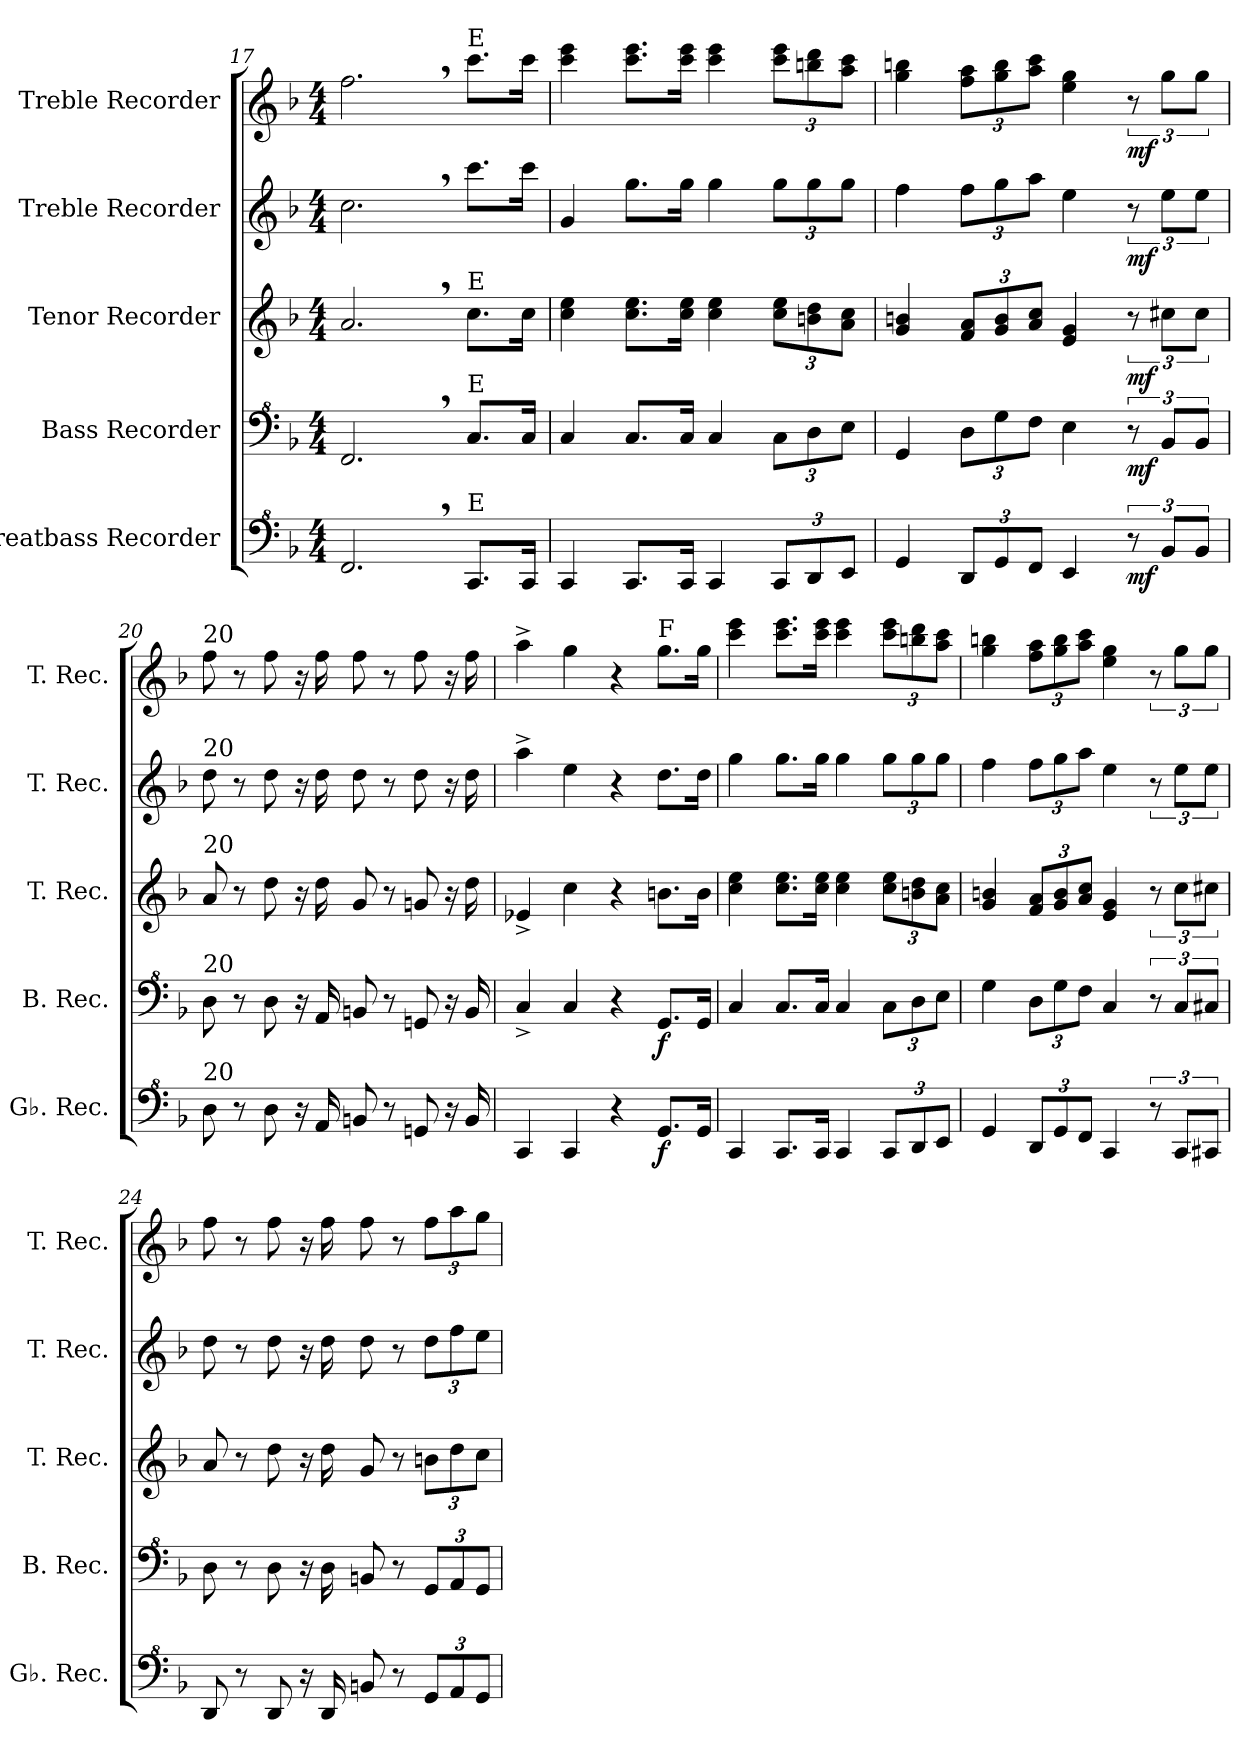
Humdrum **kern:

**kern	**dynam	**kern	**dynam	**kern	**dynam	**kern	**dynam	**kern	**dynam
*part5	*part5	*part4	*part4	*part3	*part3	*part2	*part2	*part1	*part1
*staff5	*staff5	*staff4	*staff4	*staff3	*staff3	*staff2	*staff2	*staff1	*staff1
*I"Greatbass Recorder	*	*I"Bass Recorder	*	*I"Tenor Recorder	*	*I"Treble Recorder	*	*I"Treble Recorder	*
*I'Gb. Rec.	*	*I'B. Rec.	*	*I'T. Rec.	*	*I'T. Rec.	*	*I'T. Rec.	*
*clefF^4	*	*clefF^4	*	*clefG2	*	*clefG2	*	*clefG2	*
*k[b-]	*	*k[b-]	*	*k[b-]	*	*k[b-]	*	*k[b-]	*
*M4/4	*	*M4/4	*	*M4/4	*	*M4/4	*	*M4/4	*
=17	=17	=17	=17	=17	=17	=17	=17	=17	=17
2.F,/	.	2.F,/	.	2.a,/	.	2.cc,\	.	2.ff,\	.
!	!	!	!	!	!	!	!	!LO:TX:a:t=E	!
!	!	!	!	!LO:TX:a:t=E	!	!	!	!	!
!	!	!LO:TX:a:t=E	!	!	!	!	!	!	!
!LO:TX:a:t=E	!	!	!	!	!	!	!	!	!
8.C/L	.	8.c/L	.	8.cc\L	.	8.ccc\L	.	8.ccc\L	.
16C/Jk	.	16c/Jk	.	16cc\Jk	.	16ccc\Jk	.	16ccc\Jk	.
=18	=18	=18	=18	=18	=18	=18	=18	=18	=18
4C/	.	4c/	.	4cc\ 4eei\	.	4g/	.	4ccc\ 4eeei\	.
8.C/L	.	8.c/L	.	8.cc\ 8.eei\L	.	8.gg\L	.	8.ccc\ 8.eeei\L	.
16C/Jk	.	16c/Jk	.	16cc\ 16eei\Jk	.	16gg\Jk	.	16ccc\ 16eeei\Jk	.
4C/	.	4c/	.	4cc\ 4eei\	.	4gg\	.	4ccc\ 4eeei\	.
*Xbrackettup	*	*Xbrackettup	*	*Xbrackettup	*	*Xbrackettup	*	*Xbrackettup	*
12C/L	.	12c\L	.	12cc\ 12eei\L	.	12gg\L	.	12ccc\ 12eeei\L	.
12D/	.	12d\	.	12bn\ 12ddi\	.	12gg\	.	12bbn\ 12dddi\	.
12E/J	.	12e\J	.	12a\ 12cci\J	.	12gg\J	.	12aa\ 12ccci\J	.
=19	=19	=19	=19	=19	=19	=19	=19	=19	=19
4G/	.	4G/	.	4g/ 4bni/	.	4ff\	.	4gg\ 4bbni\	.
12D/L	.	12d\L	.	12f/ 12ai/L	.	12ff\L	.	12ff\ 12aai\L	.
12G/	.	12g\	.	12g/ 12bi/	.	12gg\	.	12gg\ 12bbi\	.
12F/J	.	12f\J	.	12a/ 12cci/J	.	12aa\J	.	12aa\ 12ccci\J	.
4E/	.	4e\	.	4e/ 4gi/	.	4ee\	.	4ee\ 4ggi\	.
*brackettup	*	*brackettup	*	*brackettup	*	*brackettup	*	*brackettup	*
!	!LO:DY:b	!	!LO:DY:b	!	!LO:DY:b	!	!LO:DY:b	!	!LO:DY:b
12r	mf	12r	mf	12r	mf	12r	mf	12r	mf
12B-/L	.	12B-/L	.	12cc#X\L	.	12ee\L	.	12gg\L	.
12B-/J	.	12B-/J	.	12cc#\J	.	12ee\J	.	12gg\J	.
!!LO:PB:g=z
=20	=20	=20	=20	=20	=20	=20	=20	=20	=20
!	!	!	!	!	!	!	!	!LO:TX:a:t=20	!
!	!	!	!	!	!	!LO:TX:a:t=20	!	!	!
!	!	!	!	!LO:TX:a:t=20	!	!	!	!	!
!	!	!LO:TX:a:t=20	!	!	!	!	!	!	!
!LO:TX:a:t=20	!	!	!	!	!	!	!	!	!
8d\	.	8d\	.	8a/	.	8dd\	.	8ff\	.
8r	.	8r	.	8r	.	8r	.	8r	.
8d\	.	8d\	.	8dd\	.	8dd\	.	8ff\	.
16r	.	16r	.	16r	.	16r	.	16r	.
16A/	.	16A/	.	16dd\	.	16dd\	.	16ff\	.
8Bn/	.	8Bn/	.	8g/	.	8dd\	.	8ff\	.
8r	.	8r	.	8r	.	8r	.	8r	.
8Gn/	.	8Gn/	.	8gn/	.	8dd\	.	8ff\	.
16r	.	16r	.	16r	.	16r	.	16r	.
16B/	.	16B/	.	16dd\	.	16dd\	.	16ff\	.
=21	=21	=21	=21	=21	=21	=21	=21	=21	=21
4C/	.	4c^/	.	4e-X^/	.	4aa^\	.	4aa^\	.
4C/	.	4c/	.	4cc\	.	4ee\	.	4gg\	.
4r	.	4r	.	4r	.	4r	.	4r	.
!	!	!	!	!	!	!	!	!LO:TX:t=F	!
!	!LO:DY:b	!	!LO:DY:b	!	!LO:DY:b	!	!LO:DY:b	!	!
8.G/L	f	8.G/L	f	8.bn\L	other-dynamics	8.dd\L	other-dynamics	8.gg\L	.
!	!	!	!	!	!	!	!	!	!LO:DY:b
16G/Jk	.	16G/Jk	.	16b\Jk	.	16dd\Jk	.	16gg\Jk	other-dynamics
=22	=22	=22	=22	=22	=22	=22	=22	=22	=22
4C/	.	4c/	.	4cc\ 4eei\	.	4gg\	.	4ccc\ 4eeei\	.
8.C/L	.	8.c/L	.	8.cc\ 8.eei\L	.	8.gg\L	.	8.ccc\ 8.eeei\L	.
16C/Jk	.	16c/Jk	.	16cc\ 16eei\Jk	.	16gg\Jk	.	16ccc\ 16eeei\Jk	.
4C/	.	4c/	.	4cc\ 4eei\	.	4gg\	.	4ccc\ 4eeei\	.
*Xbrackettup	*	*Xbrackettup	*	*Xbrackettup	*	*Xbrackettup	*	*Xbrackettup	*
12C/L	.	12c\L	.	12cc\ 12eei\L	.	12gg\L	.	12ccc\ 12eeei\L	.
12D/	.	12d\	.	12bn\ 12ddi\	.	12gg\	.	12bbn\ 12dddi\	.
12E/J	.	12e\J	.	12a\ 12cci\J	.	12gg\J	.	12aa\ 12ccci\J	.
=23	=23	=23	=23	=23	=23	=23	=23	=23	=23
4G/	.	4g\	.	4g/ 4bni/	.	4ff\	.	4gg\ 4bbni\	.
12D/L	.	12d\L	.	12f/ 12ai/L	.	12ff\L	.	12ff\ 12aai\L	.
12G/	.	12g\	.	12g/ 12bi/	.	12gg\	.	12gg\ 12bbi\	.
12F/J	.	12f\J	.	12a/ 12cci/J	.	12aa\J	.	12aa\ 12ccci\J	.
4C/	.	4c/	.	4e/ 4gi/	.	4ee\	.	4ee\ 4ggi\	.
*brackettup	*	*brackettup	*	*brackettup	*	*brackettup	*	*brackettup	*
12r	.	12r	.	12r	.	12r	.	12r	.
12C/L	.	12c/L	.	12cc\L	.	12ee\L	.	12gg\L	.
12C#X/J	.	12c#X/J	.	12cc#X\J	.	12ee\J	.	12gg\J	.
=24	=24	=24	=24	=24	=24	=24	=24	=24	=24
8D/	.	8d\	.	8a/	.	8dd\	.	8ff\	.
8r	.	8r	.	8r	.	8r	.	8r	.
8D/	.	8d\	.	8dd\	.	8dd\	.	8ff\	.
16r	.	16r	.	16r	.	16r	.	16r	.
16D/	.	16d\	.	16dd\	.	16dd\	.	16ff\	.
8Bn/	.	8Bn/	.	8g/	.	8dd\	.	8ff\	.
8r	.	8r	.	8r	.	8r	.	8r	.
*Xbrackettup	*	*Xbrackettup	*	*Xbrackettup	*	*Xbrackettup	*	*Xbrackettup	*
12G/L	.	12G/L	.	12bn\L	.	12dd\L	.	12ff\L	.
12A/	.	12A/	.	12dd\	.	12ff\	.	12aa\	.
12G/J	.	12G/J	.	12cc\J	.	12ee\J	.	12gg\J	.
=	=	=	=	=	=	=	=	=	=
*-	*-	*-	*-	*-	*-	*-	*-	*-	*-
